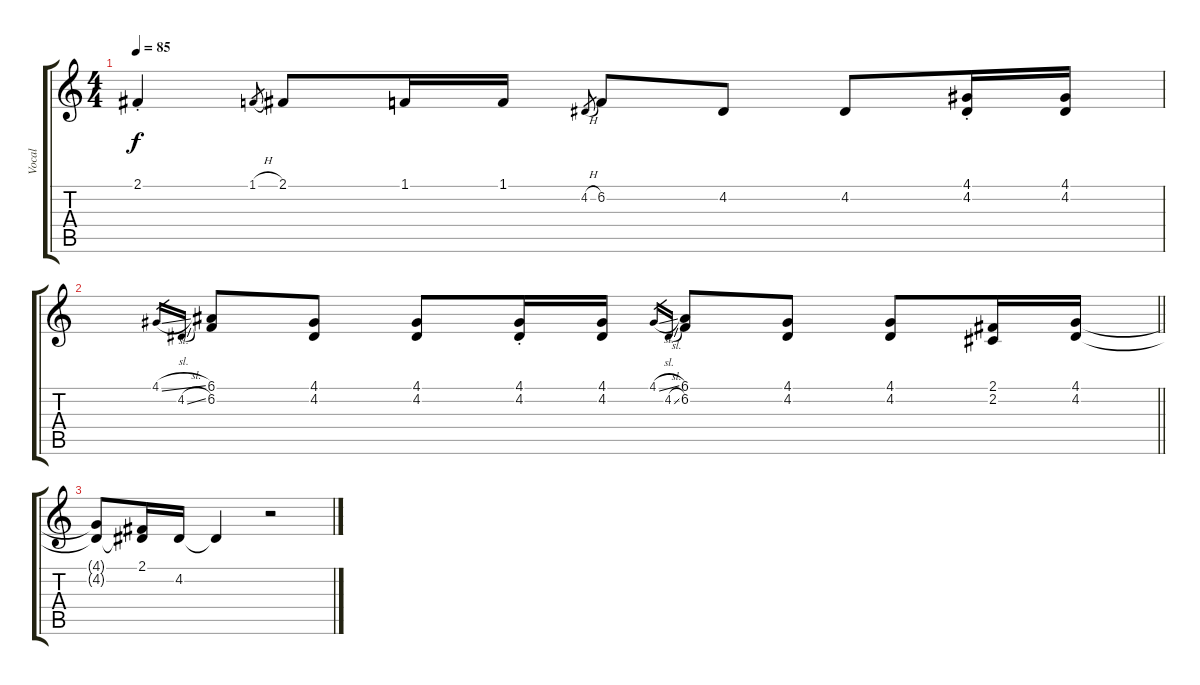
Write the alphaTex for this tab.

\track ("Vocal" "Vocal") {instrument lead2sawtooth}
\staff {score tabs}
\tuning (E4 B3 G3 D3 A2 E2) {hide}
\ts (4 4)
\tempo 85
\clef g2
\ks c
2.1{st}.4{dy f} 1.1{h}.8{gr} 2.1.8 1.1.16 1.1.16 4.2{h}.8{gr} 6.2.8 4.2.8 4.2.8 (4.1{st} 4.2{st}).16 (4.1 4.2).16 |
\barLineRight lightlight
4.1{sl}.16{gr} 4.2{sl}.16{gr} (6.1 6.2).8 (4.1 4.2).8 (4.1 4.2).8 (4.1{st} 4.2{st}).16 (4.1 4.2).16 4.1{sl}.16{gr} 4.2{sl}.16{gr} (6.1 6.2).8 (4.1 4.2).8 (4.1 4.2).8 (2.1 2.2).16 (4.1 4.2).16 |
(4.1{t} 4.2{t}).8 (2.1 4.2{t}).16 4.2.16 4.2{t}.4 r.2
